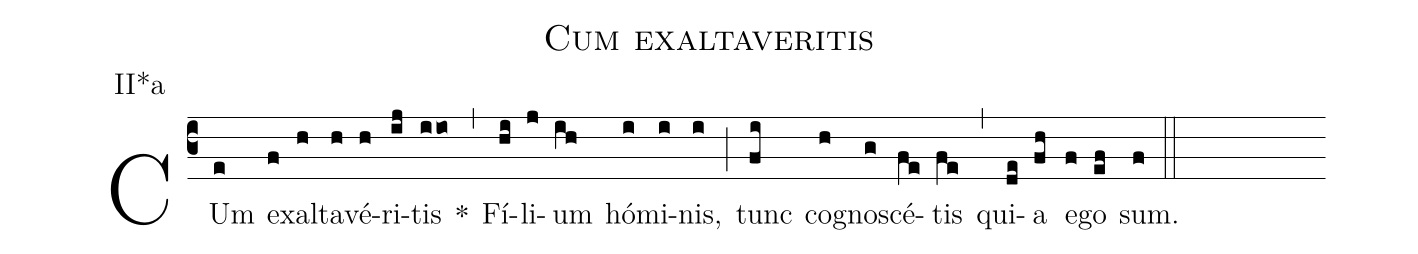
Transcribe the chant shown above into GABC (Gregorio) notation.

name: Cum exaltaveritis;
annotation: II*a;
mode: 2;
%%
(c3)
CUm(e) ex(f)al(h)ta(h)vé(h)ri(ij)tis(iio) *(,)
Fí(hi)li(j)um(ih) hó(i)mi(i)nis,(i) (;)
tunc(fi) co(h)gno(g)scé(fe)tis(fe) (,)
qui(de)a(fh) e(f)go(ef) sum.(f) (::)
